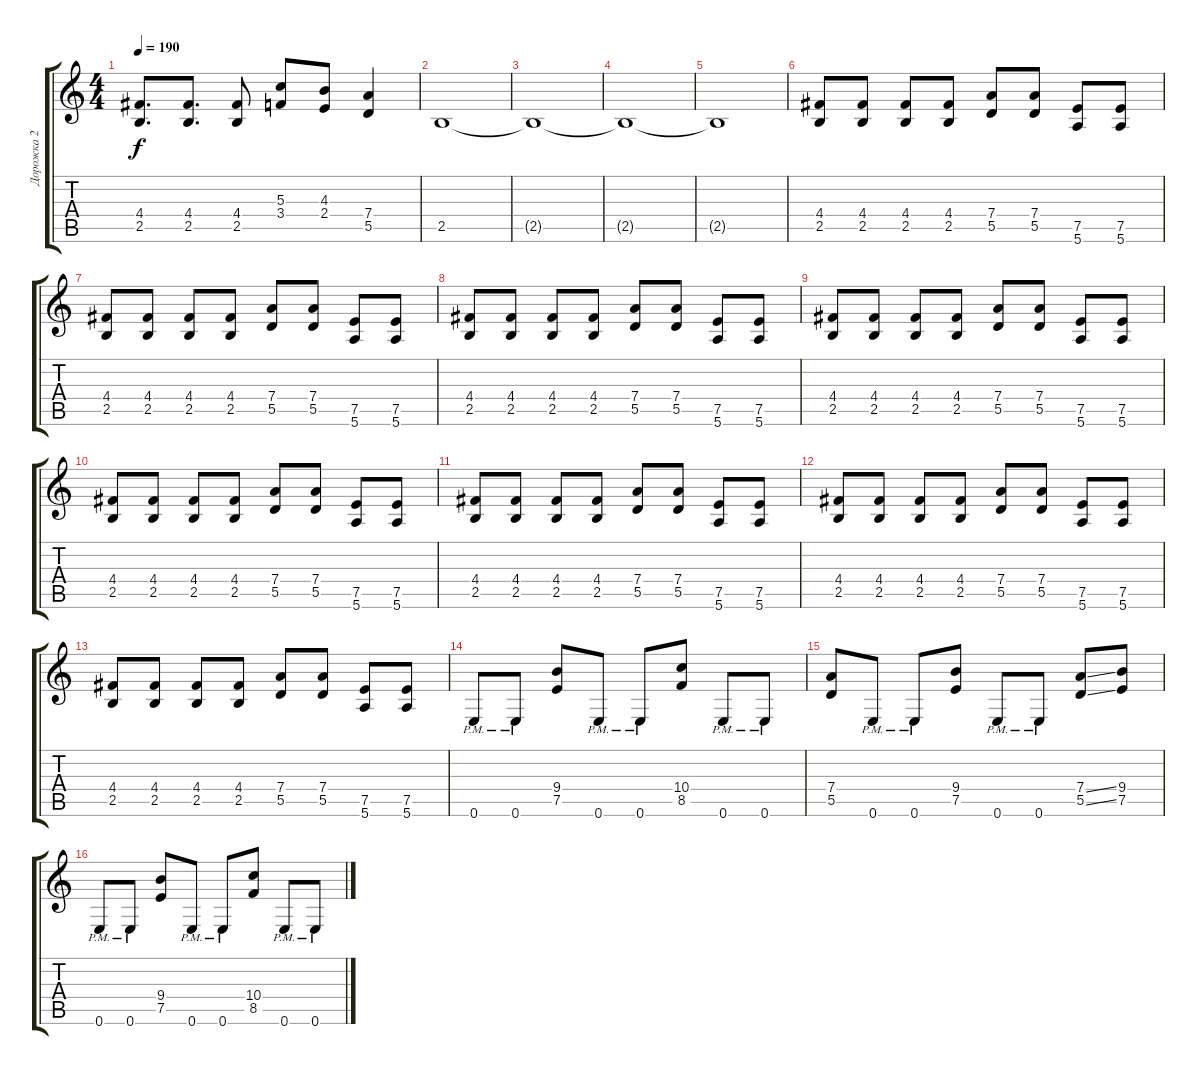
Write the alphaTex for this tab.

\track ("Дорожка 2" "Дорожка 2") {instrument overdrivenguitar}
\staff {score tabs}
\tuning (E4 B3 G3 D3 A2 E2) {hide}
\ts (4 4)
\tempo 190
\clef g2
\ks c
(4.4 2.5).8{d dy f} (4.4 2.5).8{d} (4.4 2.5).8 (5.3 3.4).8 (4.3 2.4).8 (7.4 5.5).4 |
2.5.1 |
2.5{t}.1 |
2.5{t}.1 |
2.5{t}.1 |
(4.4 2.5).8 (4.4 2.5).8 (4.4 2.5).8 (4.4 2.5).8 (7.4 5.5).8 (7.4 5.5).8 (7.5 5.6).8 (7.5 5.6).8 |
(4.4 2.5).8 (4.4 2.5).8 (4.4 2.5).8 (4.4 2.5).8 (7.4 5.5).8 (7.4 5.5).8 (7.5 5.6).8 (7.5 5.6).8 |
(4.4 2.5).8 (4.4 2.5).8 (4.4 2.5).8 (4.4 2.5).8 (7.4 5.5).8 (7.4 5.5).8 (7.5 5.6).8 (7.5 5.6).8 |
(4.4 2.5).8 (4.4 2.5).8 (4.4 2.5).8 (4.4 2.5).8 (7.4 5.5).8 (7.4 5.5).8 (7.5 5.6).8 (7.5 5.6).8 |
(4.4 2.5).8 (4.4 2.5).8 (4.4 2.5).8 (4.4 2.5).8 (7.4 5.5).8 (7.4 5.5).8 (7.5 5.6).8 (7.5 5.6).8 |
(4.4 2.5).8 (4.4 2.5).8 (4.4 2.5).8 (4.4 2.5).8 (7.4 5.5).8 (7.4 5.5).8 (7.5 5.6).8 (7.5 5.6).8 |
(4.4 2.5).8 (4.4 2.5).8 (4.4 2.5).8 (4.4 2.5).8 (7.4 5.5).8 (7.4 5.5).8 (7.5 5.6).8 (7.5 5.6).8 |
(4.4 2.5).8 (4.4 2.5).8 (4.4 2.5).8 (4.4 2.5).8 (7.4 5.5).8 (7.4 5.5).8 (7.5 5.6).8 (7.5 5.6).8 |
0.6{pm}.8 0.6{pm}.8 (9.4 7.5).8 0.6{pm}.8 0.6{pm}.8 (10.4 8.5).8 0.6{pm}.8 0.6{pm}.8 |
(7.4 5.5).8 0.6{pm}.8 0.6{pm}.8 (9.4 7.5).8 0.6{pm}.8 0.6{pm}.8 (7.4{ss} 5.5{ss}).8 (9.4 7.5).8 |
0.6{pm}.8 0.6{pm}.8 (9.4 7.5).8 0.6{pm}.8 0.6{pm}.8 (10.4 8.5).8 0.6{pm}.8 0.6{pm}.8
